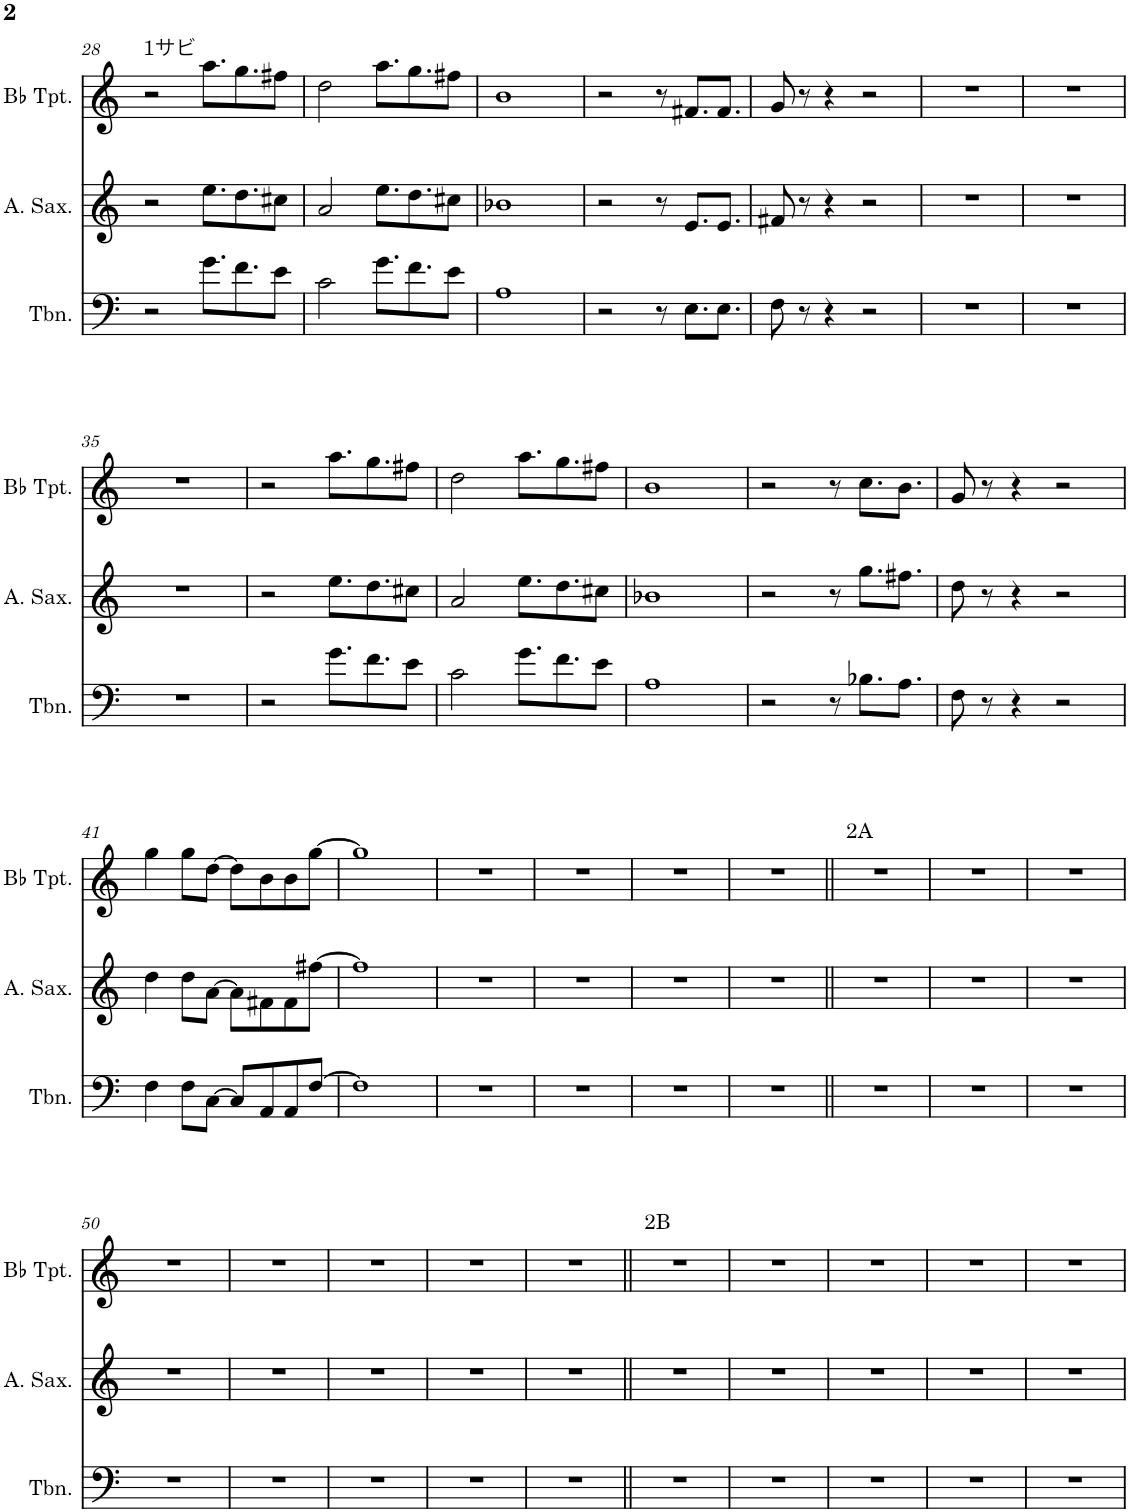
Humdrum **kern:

**kern	**kern	**kern
*part3	*part2	*part1
*staff3	*staff2	*staff1
*I"トロンボーン	*I"アルト サクソフォーン	*I"Bb トランペット
!!LO:PB:g=z
*clefF4	*clefG2	*clefG2
*	*Trd5c9	*Trd1c2
*k[]	*k[]	*k[]
*M4/4	*M4/4	*M4/4
=28	=28	=28
!	!	!LO:TX:a:t=1サビ
2r	2r	2r
8.g\L	8.ee\L	8.aa\L
8.f\	8.dd\	8.gg\
8e\J	8cc#X\J	8ff#X\J
=29	=29	=29
2c\	2a/	2dd\
8.g\L	8.ee\L	8.aa\L
8.f\	8.dd\	8.gg\
8e\J	8cc#X\J	8ff#X\J
=30	=30	=30
1A	1b-X	1b
=31	=31	=31
2r	2r	2r
8r	8r	8r
8.E\L	8.e/L	8.f#X/L
8.E\J	8.e/J	8.f#/J
=32	=32	=32
8F\	8f#X/	8g/
8r	8r	8r
4r	4r	4r
2r	2r	2r
=33	=33	=33
1r	1r	1r
=34	=34	=34
1r	1r	1r
!!LO:LB:g=z
=35	=35	=35
1r	1r	1r
=36	=36	=36
2r	2r	2r
8.g\L	8.ee\L	8.aa\L
8.f\	8.dd\	8.gg\
8e\J	8cc#X\J	8ff#X\J
=37	=37	=37
2c\	2a/	2dd\
8.g\L	8.ee\L	8.aa\L
8.f\	8.dd\	8.gg\
8e\J	8cc#X\J	8ff#X\J
=38	=38	=38
1A	1b-X	1b
=39	=39	=39
2r	2r	2r
8r	8r	8r
8.B-X\L	8.gg\L	8.cc\L
8.A\J	8.ff#X\J	8.b\J
=40	=40	=40
8F\	8dd\	8g/
8r	8r	8r
4r	4r	4r
2r	2r	2r
!!LO:LB:g=z
=41	=41	=41
4F\	4dd\	4gg\
8F\L	8dd\L	8gg\L
[8C\J	[8a\J	[8dd\J
8C/L]	8a\L]	8dd\L]
8AA/	8f#X\	8b\
8AA/	8f#\	8b\
[8F/J	[8ff#X\J	[8gg\J
=42	=42	=42
1F]	1ff#]	1gg]
=43	=43	=43
1r	1r	1r
=44	=44	=44
1r	1r	1r
=45	=45	=45
1r	1r	1r
=46	=46	=46
1r	1r	1r
=47||	=47||	=47||
!	!	!LO:TX:a:t=2A
1r	1r	1r
=48	=48	=48
1r	1r	1r
=49	=49	=49
1r	1r	1r
!!LO:LB:g=z
=50	=50	=50
1r	1r	1r
=51	=51	=51
1r	1r	1r
=52	=52	=52
1r	1r	1r
=53	=53	=53
1r	1r	1r
=54	=54	=54
1r	1r	1r
=55||	=55||	=55||
!	!	!LO:TX:a:t=2B
1r	1r	1r
=56	=56	=56
1r	1r	1r
=57	=57	=57
1r	1r	1r
=58	=58	=58
1r	1r	1r
=59	=59	=59
1r	1r	1r
=	=	=
*-	*-	*-
